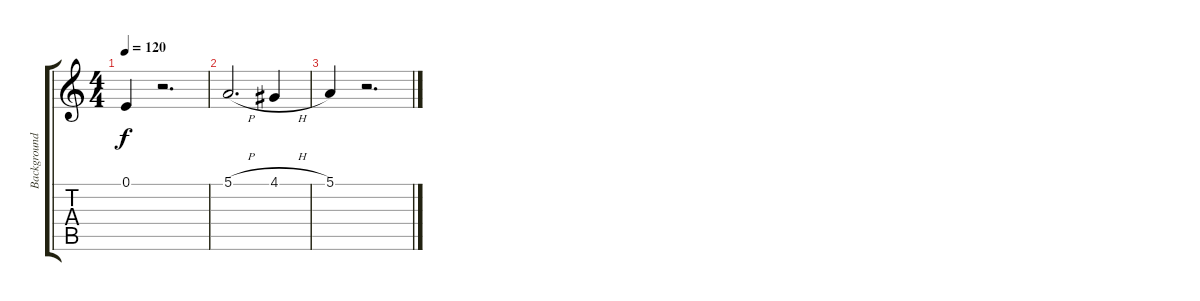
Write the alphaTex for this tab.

\track ("Background Vocals" "Background") {instrument voiceoohs}
\staff {score tabs}
\tuning (E4 B3 G3 D3 A2 E2) {hide}
\ts (4 4)
\tempo 120
\clef g2
\ks c
0.1.4{dy f} r.2{d} |
5.1{h}.2{d} 4.1{h}.4 |
5.1.4 r.2{d}
